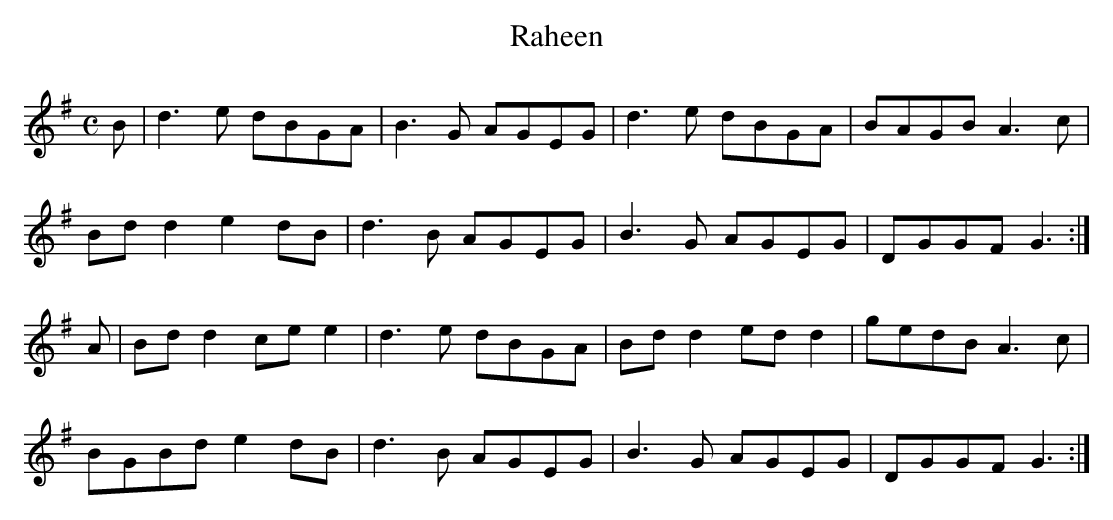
X:1
T:Raheen
M:C
L:1/8
K:G Major
B|d3e dBGA|B3G AGEG|d3e dBGA|BAGB A3c|!
Bdd2 e2dB|d3B AGEG|B3G AGEG|DGGF G3:|!
A|Bdd2 cee2|d3e dBGA|Bdd2 edd2|gedB A3c|!
BGBd e2dB|d3B AGEG|B3G AGEG|DGGF G3:|!
